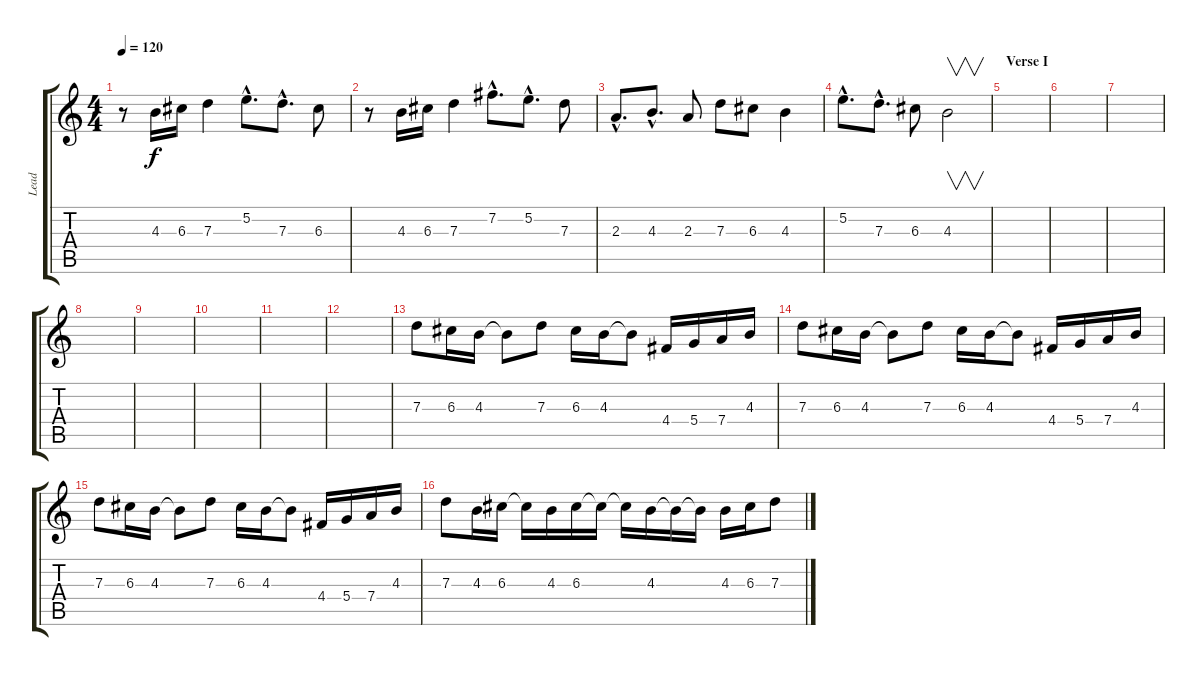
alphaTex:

\track ("Lead" "Lead") {instrument distortionguitar}
\staff {score tabs}
\tuning (E4 B3 G3 D3 A2 E2) {hide}
\ts (4 4)
\tempo 120
\clef g2
\ks c
r.8{dy f} 4.3.16 6.3.16 7.3.4 5.2{hac}.8{d} 7.3{hac}.8{d} 6.3.8 |
r.8 4.3.16 6.3.16 7.3.4 7.2{hac}.8{d} 5.2{hac}.8{d} 7.3.8 |
2.3{hac}.8{d} 4.3{hac}.8{d} 2.3.8 7.3.8 6.3.8 4.3.4 |
5.2{hac}.8{d} 7.3{hac}.8{d} 6.3.8 4.3.2{v} |
\section ("" "Verse I")
|
|
|
|
|
|
|
|
7.3.8 6.3.16 4.3.16 4.3{t}.8 7.3.8 6.3.16 4.3.16 4.3{t}.8 4.4.16 5.4.16 7.4.16 4.3.16 |
7.3.8 6.3.16 4.3.16 4.3{t}.8 7.3.8 6.3.16 4.3.16 4.3{t}.8 4.4.16 5.4.16 7.4.16 4.3.16 |
7.3.8 6.3.16 4.3.16 4.3{t}.8 7.3.8 6.3.16 4.3.16 4.3{t}.8 4.4.16 5.4.16 7.4.16 4.3.16 |
7.3.8 4.3.16 6.3.16 6.3{t}.16 4.3.16 6.3.16 6.3{t}.16 6.3{t}.16 4.3.16 4.3{t}.16 4.3{t}.16 4.3.16 6.3.16 7.3.8
